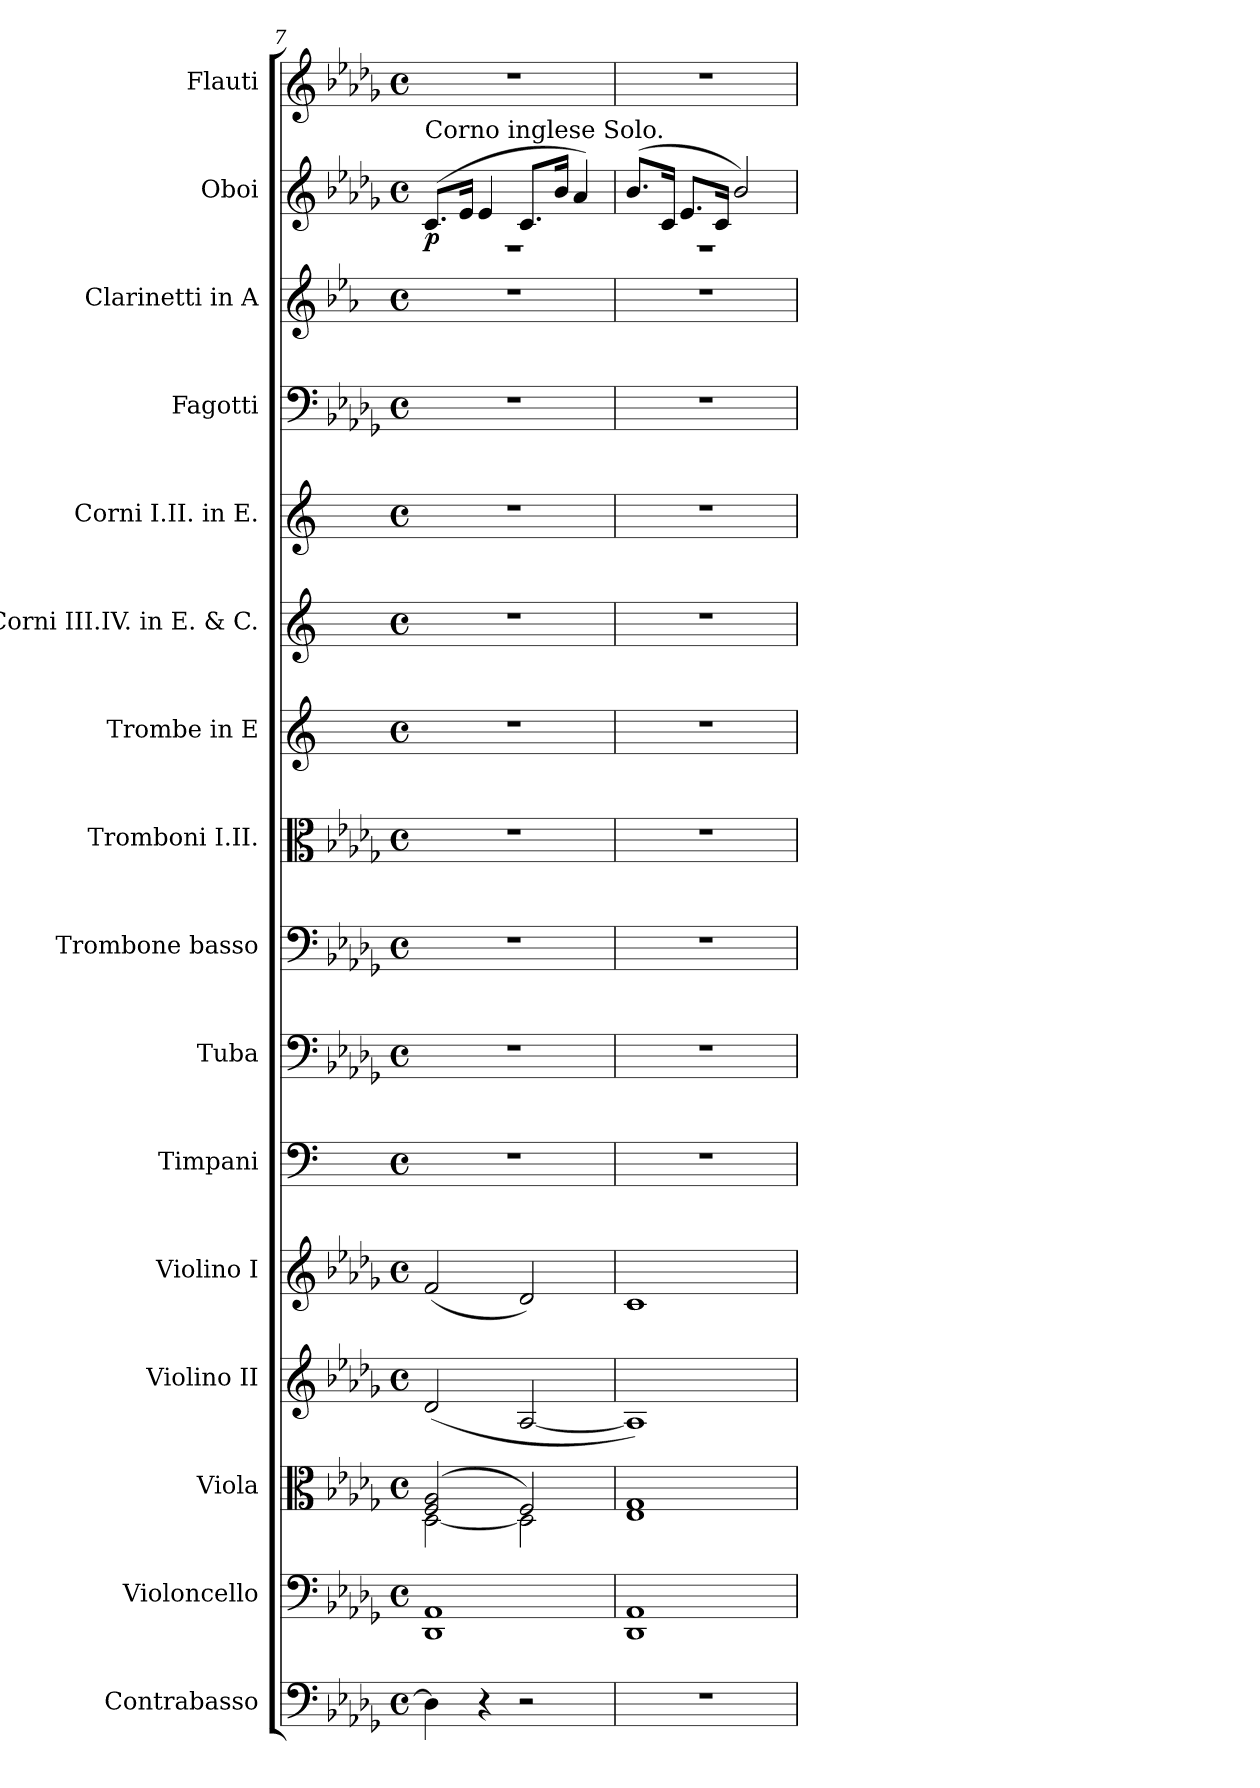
**kern	**kern	**kern	**kern	**kern	**kern	**kern	**kern	**kern	**kern	**kern	**kern	**kern	**kern	**kern	**dynam	**kern
*part16	*part15	*part14	*part13	*part12	*part11	*part10	*part9	*part8	*part7	*part6	*part5	*part4	*part3	*part2	*part2	*part1
*staff16	*staff15	*staff14	*staff13	*staff12	*staff11	*staff10	*staff9	*staff8	*staff7	*staff6	*staff5	*staff4	*staff3	*staff2	*staff2	*staff1
*I"Contrabasso	*I"Violoncello	*I"Viola	*I"Violino II	*I"Violino I	*I"Timpani	*I"Tuba	*I"Trombone basso	*I"Tromboni I.II.	*I"Trombe in E	*I"Corni III.IV. in E. &amp; C.	*I"Corni I.II. in E.	*I"Fagotti	*I"Clarinetti in A	*I"Oboi	*	*I"Flauti
*I'Cb.	*I'Vc.	*I'Vla.	*I'Vln. II	*I'Vln. I	*I'Timp.	*I'Tba.	*I'Trne B.	*I'Trbi.	*I'Trbe	*I'Cor. III.IV.	*I'Cor. I.II	*I'Fg.	*I'Cl.	*I'Ob.	*	*I'Fl.
*clefF4	*clefF4	*clefC3	*clefG2	*clefG2	*clefF4	*clefF4	*clefF4	*clefC3	*clefG2	*clefG2	*clefG2	*clefF4	*clefG2	*clefG2	*	*clefG2
*ITrd7c12	*	*	*	*	*	*	*	*	*ITrd-2c-4	*ITrd7c12	*ITrd5c8	*	*ITrd2c3	*	*	*
*k[b-e-a-d-g-]	*k[b-e-a-d-g-]	*k[b-e-a-d-g-]	*k[b-e-a-d-g-]	*k[b-e-a-d-g-]	*k[]	*k[b-e-a-d-g-]	*k[b-e-a-d-g-]	*k[b-e-a-d-g-]	*k[f#c#g#d#]	*k[]	*k[f#c#g#d#]	*k[b-e-a-d-g-]	*k[]	*k[b-e-a-d-g-]	*	*k[b-e-a-d-g-]
*M4/4	*M4/4	*M4/4	*M4/4	*M4/4	*M4/4	*M4/4	*M4/4	*M4/4	*M4/4	*M4/4	*M4/4	*M4/4	*M4/4	*M4/4	*	*M4/4
*met(c)	*met(c)	*met(c)	*met(c)	*met(c)	*met(c)	*met(c)	*met(c)	*met(c)	*met(c)	*met(c)	*met(c)	*met(c)	*met(c)	*met(c)	*	*met(c)
=7	=7	=7	=7	=7	=7	=7	=7	=7	=7	=7	=7	=7	=7	=7	=7	=7
*	*^	*^	*	*	*	*	*	*	*	*	*	*	*	*^	*	*
!	!	!	!	!	!	!	!	!	!	!	!	!	!	!	!	!LO:TX:a:t=Corno inglese Solo.	!	!	!
!	!	!	!	!	!	!	!	!	!	!	!	!	!	!	!	!	!	!LO:DY:b	!
4DD-\]	1AA-	1DD-	(>2F/ 2A-/	[2D-\	(<2d-/	(<2f/	1r	1r	1r	1r	1r	1r	1r	1r	1r	(>8.c/L	1r	p	1r
.	.	.	.	.	.	.	.	.	.	.	.	.	.	.	.	16e-/Jk	.	.	.
4r	.	.	.	.	.	.	.	.	.	.	.	.	.	.	.	4e-/	.	.	.
2r	.	.	2F/)	2D-\]	[2A-/	2d-/)	.	.	.	.	.	.	.	.	.	8.c/L	.	.	.
.	.	.	.	.	.	.	.	.	.	.	.	.	.	.	.	16b-/Jk	.	.	.
.	.	.	.	.	.	.	.	.	.	.	.	.	.	.	.	4a-/)	.	.	.
=8	=8	=8	=8	=8	=8	=8	=8	=8	=8	=8	=8	=8	=8	=8	=8	=8	=8	=8	=8
1r	1AA-	1DD-	1G-	1E-	1A-])	1c	1r	1r	1r	1r	1r	1r	1r	1r	1r	(>8.b-/L	1r	.	1r
.	.	.	.	.	.	.	.	.	.	.	.	.	.	.	.	16c/Jk	.	.	.
.	.	.	.	.	.	.	.	.	.	.	.	.	.	.	.	8.e-/L	.	.	.
.	.	.	.	.	.	.	.	.	.	.	.	.	.	.	.	16c/Jk	.	.	.
.	.	.	.	.	.	.	.	.	.	.	.	.	.	.	.	2b-/)	.	.	.
*	*v	*v	*	*	*	*	*	*	*	*	*	*	*	*	*	*v	*v	*	*
*	*	*v	*v	*	*	*	*	*	*	*	*	*	*	*	*	*	*
=	=	=	=	=	=	=	=	=	=	=	=	=	=	=	=	=
*-	*-	*-	*-	*-	*-	*-	*-	*-	*-	*-	*-	*-	*-	*-	*-	*-
